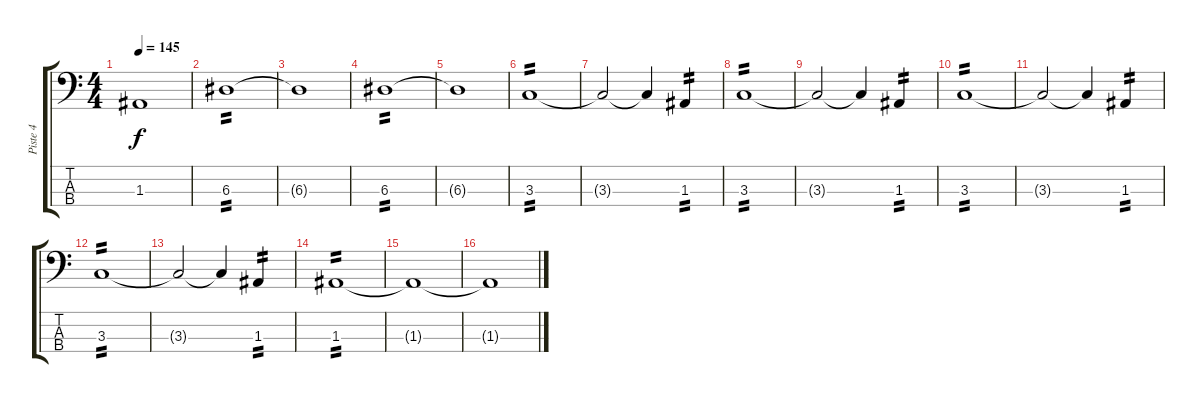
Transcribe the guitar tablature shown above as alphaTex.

\track ("Piste 4" "Piste 4") {instrument electricbasspick}
\staff {score tabs}
\tuning (G2 D2 A1 E1) {hide}
\ts (4 4)
\tempo 145
\clef f4
\ks c
1.3{t}.1{dy f} |
6.3.1{tp 2} |
6.3{t}.1 |
6.3.1{tp 2} |
6.3{t}.1 |
3.3.1{tp 2} |
3.3{t}.2 3.3{t}.4 1.3.4{tp 2} |
3.3.1{tp 2} |
3.3{t}.2 3.3{t}.4 1.3.4{tp 2} |
3.3.1{tp 2} |
3.3{t}.2 3.3{t}.4 1.3.4{tp 2} |
3.3.1{tp 2} |
3.3{t}.2 3.3{t}.4 1.3.4{tp 2} |
1.3.1{tp 2} |
1.3{t}.1 |
1.3{t}.1
